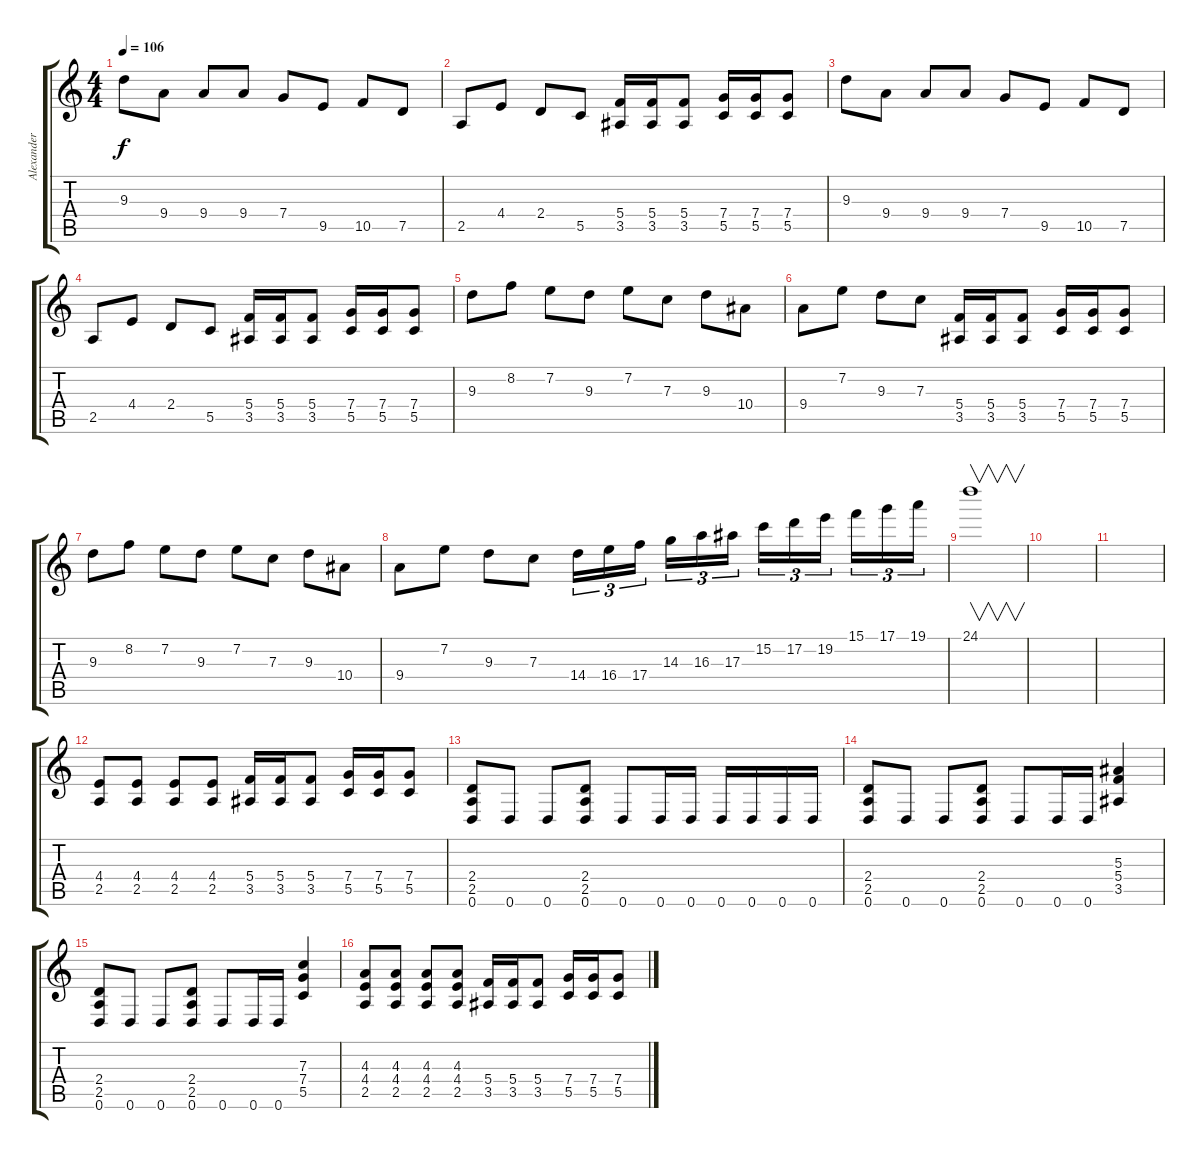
\track ("Alexander Kuoppala" "Alexander ") {instrument distortionguitar}
\staff {score tabs}
\tuning (D4 A3 F3 C3 G2 D2) {hide}
\ts (4 4)
\tempo 106
\clef g2
\ks c
9.3.8{dy f} 9.4.8 9.4.8 9.4.8 7.4.8 9.5.8 10.5.8 7.5.8 |
2.5.8 4.4.8 2.4.8 5.5.8 (5.4 3.5).16 (5.4 3.5).16 (5.4 3.5).8 (7.4 5.5).16 (7.4 5.5).16 (7.4 5.5).8 |
9.3.8 9.4.8 9.4.8 9.4.8 7.4.8 9.5.8 10.5.8 7.5.8 |
2.5.8 4.4.8 2.4.8 5.5.8 (5.4 3.5).16 (5.4 3.5).16 (5.4 3.5).8 (7.4 5.5).16 (7.4 5.5).16 (7.4 5.5).8 |
9.3.8 8.2.8 7.2.8 9.3.8 7.2.8 7.3.8 9.3.8 10.4.8 |
9.4.8 7.2.8 9.3.8 7.3.8 (5.4 3.5).16 (5.4 3.5).16 (5.4 3.5).8 (7.4 5.5).16 (7.4 5.5).16 (7.4 5.5).8 |
9.3.8 8.2.8 7.2.8 9.3.8 7.2.8 7.3.8 9.3.8 10.4.8 |
9.4.8 7.2.8 9.3.8 7.3.8 14.4.16{tu (3 2)} 16.4.16{tu (3 2)} 17.4.16{tu (3 2)} 14.3.16{tu (3 2)} 16.3.16{tu (3 2)} 17.3.16{tu (3 2)} 15.2.16{tu (3 2)} 17.2.16{tu (3 2)} 19.2.16{tu (3 2)} 15.1.16{tu (3 2)} 17.1.16{tu (3 2)} 19.1.16{tu (3 2)} |
24.1.1{v} |
|
|
(4.4 2.5).8 (4.4 2.5).8 (4.4 2.5).8 (4.4 2.5).8 (5.4 3.5).16 (5.4 3.5).16 (5.4 3.5).8 (7.4 5.5).16 (7.4 5.5).16 (7.4 5.5).8 |
(2.4 2.5 0.6).8 0.6.8 0.6.8 (2.4 2.5 0.6).8 0.6.8 0.6.16 0.6.16 0.6.16 0.6.16 0.6.16 0.6.16 |
(2.4 2.5 0.6).8 0.6.8 0.6.8 (2.4 2.5 0.6).8 0.6.8 0.6.16 0.6.16 (5.3 5.4 3.5).4 |
(2.4 2.5 0.6).8 0.6.8 0.6.8 (2.4 2.5 0.6).8 0.6.8 0.6.16 0.6.16 (7.3 7.4 5.5).4 |
(4.3 4.4 2.5).8 (4.3 4.4 2.5).8 (4.3 4.4 2.5).8 (4.3 4.4 2.5).8 (5.4 3.5).16 (5.4 3.5).16 (5.4 3.5).8 (7.4 5.5).16 (7.4 5.5).16 (7.4 5.5).8
